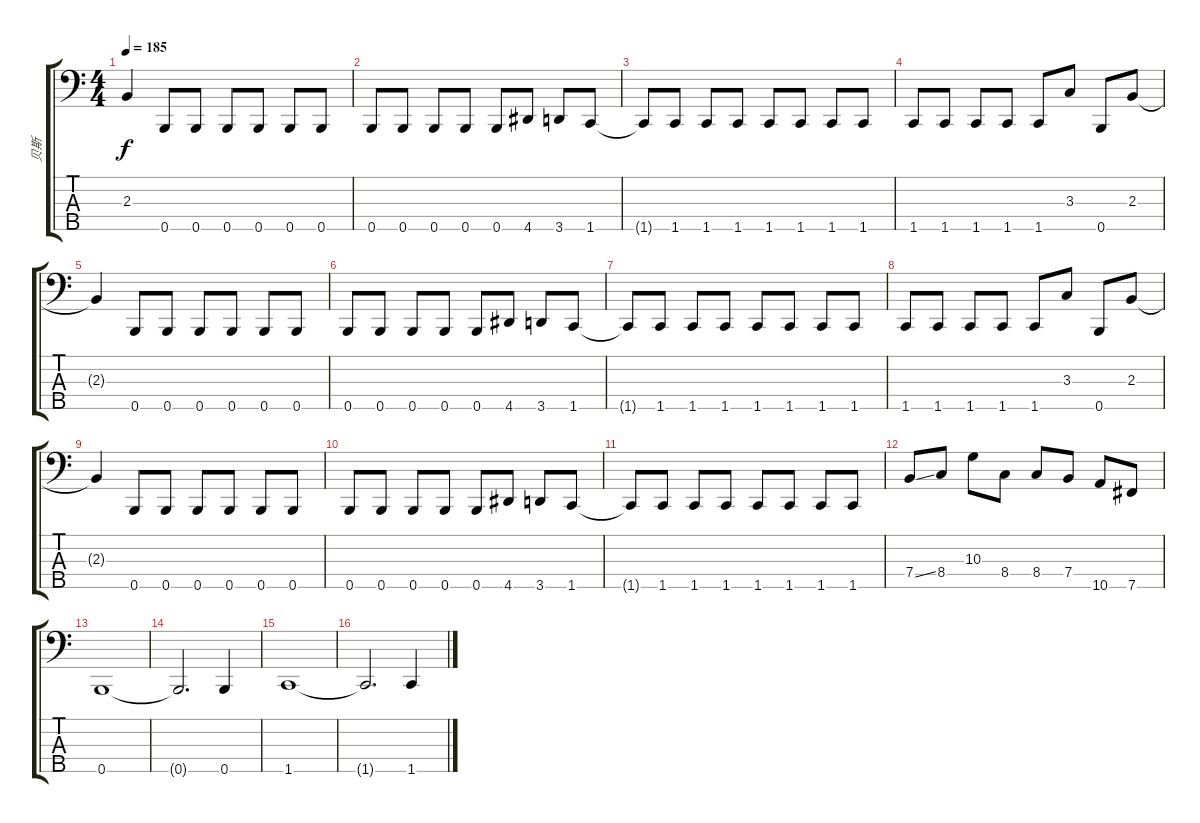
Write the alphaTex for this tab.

\track ("贝斯" "贝斯") {instrument electricbasspick}
\staff {score tabs}
\tuning (G2 D2 A1 E1 B0) {hide}
\ts (4 4)
\tempo 185
\clef f4
\ks c
2.3{t}.4{dy f} 0.5.8 0.5.8 0.5.8 0.5.8 0.5.8 0.5.8 |
0.5.8 0.5.8 0.5.8 0.5.8 0.5.8 4.5.8 3.5.8 1.5.8 |
1.5{t}.8 1.5.8 1.5.8 1.5.8 1.5.8 1.5.8 1.5.8 1.5.8 |
1.5.8 1.5.8 1.5.8 1.5.8 1.5.8 3.3.8 0.5.8 2.3.8 |
2.3{t}.4 0.5.8 0.5.8 0.5.8 0.5.8 0.5.8 0.5.8 |
0.5.8 0.5.8 0.5.8 0.5.8 0.5.8 4.5.8 3.5.8 1.5.8 |
1.5{t}.8 1.5.8 1.5.8 1.5.8 1.5.8 1.5.8 1.5.8 1.5.8 |
1.5.8 1.5.8 1.5.8 1.5.8 1.5.8 3.3.8 0.5.8 2.3.8 |
2.3{t}.4 0.5.8 0.5.8 0.5.8 0.5.8 0.5.8 0.5.8 |
0.5.8 0.5.8 0.5.8 0.5.8 0.5.8 4.5.8 3.5.8 1.5.8 |
1.5{t}.8 1.5.8 1.5.8 1.5.8 1.5.8 1.5.8 1.5.8 1.5.8 |
7.4{ss}.8 8.4.8 10.3.8 8.4.8 8.4.8 7.4.8 10.5.8 7.5.8 |
0.5.1 |
0.5{t}.2{d} 0.5.4 |
1.5.1 |
1.5{t}.2{d} 1.5.4
